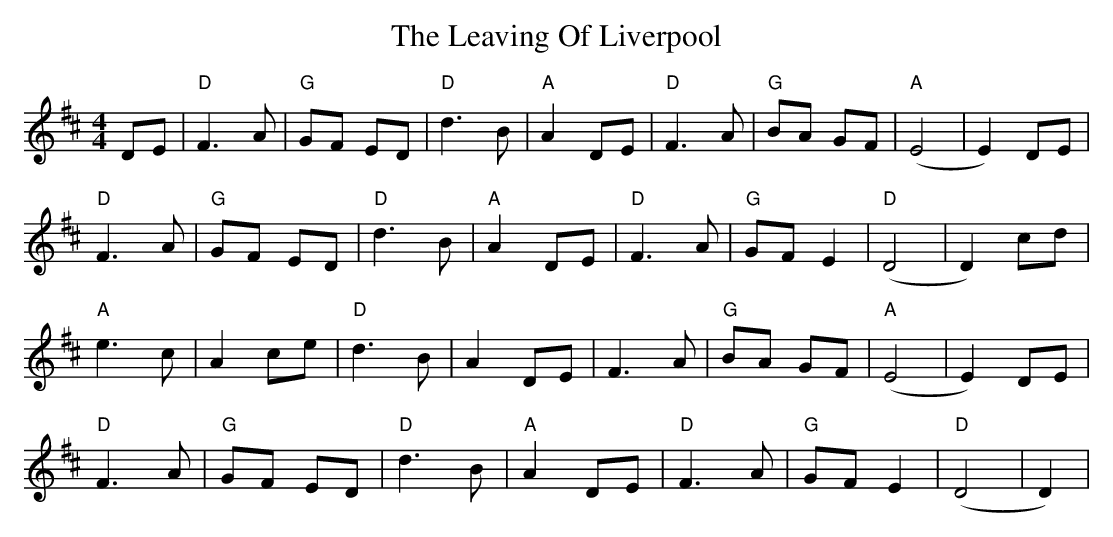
X:1
T: The Leaving Of Liverpool
M: 4/4
L: 1/8
K: Dmaj
DE|"D"F3A|"G"GF ED|"D"d3 B|"A"A2 DE|"D"F3A|"G"BA GF|"A"(E4|E2)DE|
"D"F3A|"G"GF ED|"D"d3 B|"A"A2 DE|"D"F3 A|"G"GF E2|"D"(D4|D2)cd|
"A"e3c|A2 ce|"D"d3 B|A2 DE|F3A|"G"BA GF|"A"(E4|E2) DE|
"D"F3A|"G"GF ED|"D"d3 B|"A"A2 DE|"D"F3A|"G"GF E2|"D" ( D4|D2)|
